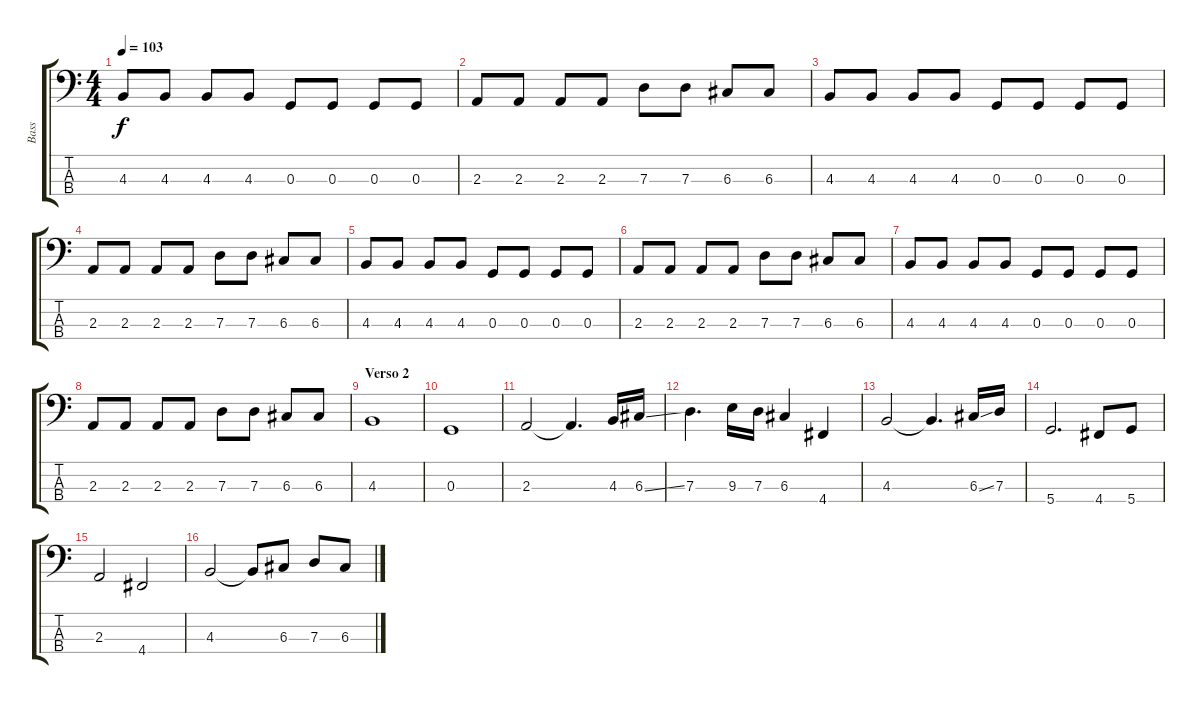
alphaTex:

\track ("Bass" "Bass") {instrument electricbassfinger}
\staff {score tabs}
\tuning (D2 C2 G1 D1) {hide}
\ts (4 4)
\tempo 103
\clef f4
\ks c
4.3.8{dy f} 4.3.8 4.3.8 4.3.8 0.3.8 0.3.8 0.3.8 0.3.8 |
2.3.8 2.3.8 2.3.8 2.3.8 7.3.8 7.3.8 6.3.8 6.3.8 |
4.3.8 4.3.8 4.3.8 4.3.8 0.3.8 0.3.8 0.3.8 0.3.8 |
2.3.8 2.3.8 2.3.8 2.3.8 7.3.8 7.3.8 6.3.8 6.3.8 |
4.3.8 4.3.8 4.3.8 4.3.8 0.3.8 0.3.8 0.3.8 0.3.8 |
2.3.8 2.3.8 2.3.8 2.3.8 7.3.8 7.3.8 6.3.8 6.3.8 |
4.3.8 4.3.8 4.3.8 4.3.8 0.3.8 0.3.8 0.3.8 0.3.8 |
2.3.8 2.3.8 2.3.8 2.3.8 7.3.8 7.3.8 6.3.8 6.3.8 |
\section ("" "Verso 2")
4.3.1 |
0.3.1 |
2.3.2 2.3{t}.4{d} 4.3.16 6.3{ss}.16 |
7.3.4{d} 9.3.16 7.3.16 6.3.4 4.4.4 |
4.3.2 4.3{t}.4{d} 6.3{ss}.16 7.3.16 |
5.4.2{d} 4.4.8 5.4.8 |
2.3.2 4.4.2 |
4.3.2 4.3{t}.8 6.3.8 7.3.8 6.3.8
